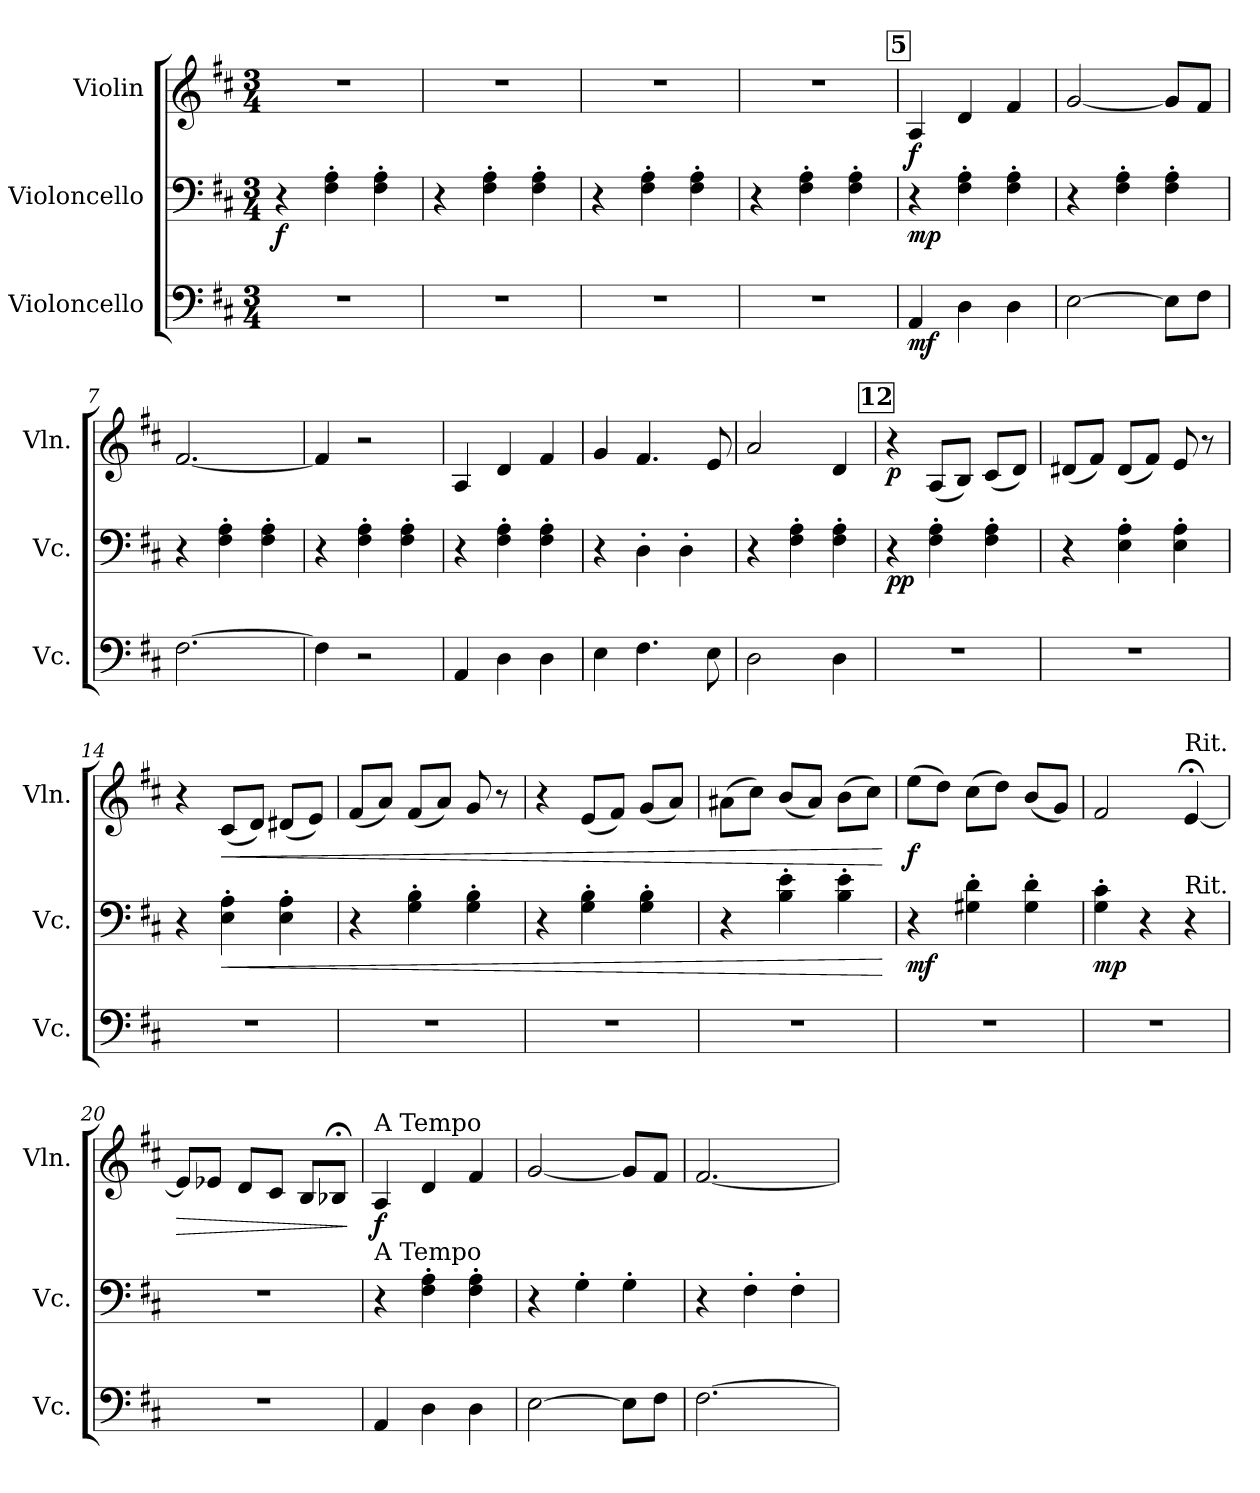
**kern	**dynam	**kern	**dynam	**kern	**dynam
*part3	*part3	*part2	*part2	*part1	*part1
*staff3	*staff3	*staff2	*staff2	*staff1	*staff1
*I"Violoncello	*	*I"Violoncello	*	*I"Violin	*
*I'Vc.	*	*I'Vc.	*	*I'Vln.	*
*clefF4	*	*clefF4	*	*clefG2	*
*k[f#c#]	*	*k[f#c#]	*	*k[f#c#]	*
*M3/4	*	*M3/4	*	*M3/4	*
*MM150	*	*MM150	*	*MM150	*
=1	=1	=1	=1	=1	=1
!	!	!	!LO:DY:b	!	!
2.r	.	4r	f	2.r	.
.	.	4F#\' 4A\'	.	.	.
.	.	4F#\' 4A\'	.	.	.
=2	=2	=2	=2	=2	=2
2.r	.	4r	.	2.r	.
.	.	4F#\' 4A\'	.	.	.
.	.	4F#\' 4A\'	.	.	.
=3	=3	=3	=3	=3	=3
2.r	.	4r	.	2.r	.
.	.	4F#\' 4A\'	.	.	.
.	.	4F#\' 4A\'	.	.	.
=4	=4	=4	=4	=4	=4
2.r	.	4r	.	2.r	.
.	.	4F#\' 4A\'	.	.	.
.	.	4F#\' 4A\'	.	.	.
!!LO:REH:place=s1:a:B:fs=14:t=5
=5	=5	=5	=5	=5	=5
!	!LO:DY:b	!	!LO:DY:b	!	!LO:DY:b
4AA/	mf	4r	mp	4A/	f
4D\	.	4F#\' 4A\'	.	4d/	.
4D\	.	4F#\' 4A\'	.	4f#/	.
=6	=6	=6	=6	=6	=6
[2E\	.	4r	.	[2g/	.
.	.	4F#\' 4A\'	.	.	.
8E\L]	.	4F#\' 4A\'	.	8g/L]	.
8F#\J	.	.	.	8f#/J	.
=7	=7	=7	=7	=7	=7
[2.F#\	.	4r	.	[2.f#/	.
.	.	4F#\' 4A\'	.	.	.
.	.	4F#\' 4A\'	.	.	.
=8	=8	=8	=8	=8	=8
4F#\]	.	4r	.	4f#/]	.
2r	.	4F#\' 4A\'	.	2r	.
.	.	4F#\' 4A\'	.	.	.
=9	=9	=9	=9	=9	=9
4AA/	.	4r	.	4A/	.
4D\	.	4F#\' 4A\'	.	4d/	.
4D\	.	4F#\' 4A\'	.	4f#/	.
=10	=10	=10	=10	=10	=10
4E\	.	4r	.	4g/	.
4.F#\	.	4D'\	.	4.f#/	.
.	.	4D'\	.	.	.
8E\	.	.	.	8e/	.
!!LO:LB:g=z
=11	=11	=11	=11	=11	=11
2D\	.	4r	.	2a/	.
.	.	4F#\' 4A\'	.	.	.
4D\	.	4F#\' 4A\'	.	4d/	.
!!LO:REH:place=s1:a:B:fs=14:t=12
=12	=12	=12	=12	=12	=12
!	!	!	!LO:DY:b	!	!LO:DY:b
2.r	.	4r	pp	4r	p
.	.	4F#\' 4A\'	.	(<8A/L	.
.	.	.	.	8B/J)	.
.	.	4F#\' 4A\'	.	(<8c#/L	.
.	.	.	.	8d/J)	.
=13	=13	=13	=13	=13	=13
2.r	.	4r	.	(<8d#X/L	.
.	.	.	.	8f#/J)	.
.	.	4E\' 4A\'	.	(<8d#/L	.
.	.	.	.	8f#/J)	.
.	.	4E\' 4A\'	.	8e/	.
.	.	.	.	8r	.
=14	=14	=14	=14	=14	=14
2.r	.	4r	.	4r	.
!	!	!	!LO:HP:b	!	!LO:HP:b
.	.	4E\' 4A\'	<	(<8c#/L	<
.	.	.	.	8d/J)	.
.	.	4E\' 4A\'	.	(<8d#X/L	.
.	.	.	.	8e/J)	.
=15	=15	=15	=15	=15	=15
2.r	.	4r	.	(<8f#/L	.
.	.	.	.	8a/J)	.
.	.	4G\' 4B\'	.	(<8f#/L	.
.	.	.	.	8a/J)	.
.	.	4G\' 4B\'	.	8g/	.
.	.	.	.	8r	.
=16	=16	=16	=16	=16	=16
2.r	.	4r	.	4r	.
.	.	4G\' 4B\'	.	(<8e/L	.
.	.	.	.	8f#/J)	.
.	.	4G\' 4B\'	.	(<8g/L	.
.	.	.	.	8a/J)	.
=17	=17	=17	=17	=17	=17
2.r	.	4r	.	(>8a#X\L	.
.	.	.	.	8cc#\J)	.
.	.	4B\' 4e\'	.	(<8b/L	.
.	.	.	.	8a#/J)	.
.	.	4B\' 4e\'	.	(>8b\L	.
.	.	.	.	8cc#\J)	.
.	.	.	[	.	[
!!LO:LB:g=z
=18	=18	=18	=18	=18	=18
!	!	!	!LO:DY:b	!	!LO:DY:b
2.r	.	4r	mf	(>8ee\L	f
.	.	.	.	8dd\J)	.
.	.	4G#X\' 4d\'	.	(>8cc#\L	.
.	.	.	.	8dd\J)	.
.	.	4G#\' 4d\'	.	(<8b/L	.
.	.	.	.	8g/J)	.
=19	=19	=19	=19	=19	=19
!	!	!	!LO:DY:b	!	!
2.r	.	4G\' 4c#\'	mp	2f#/	.
.	.	4r	.	.	.
*	*	*	*	*MM100	*
!	!	!	!	!LO:TX:a:t=Rit.	!
!	!	!LO:TX:a:t=Rit.	!	!	!
.	.	4r	.	[4e;</	.
=20	=20	=20	=20	=20	=20
!	!	!	!	!	!LO:HP:b
2.r	.	2.r	.	8e/L]	>
.	.	.	.	8e-X/J	.
.	.	.	.	8d/L	.
.	.	.	.	8c#/J	.
*	*	*	*	*MM60	*
.	.	.	.	8B/L	.
.	.	.	.	8B-X;</J	.
.	.	.	.	.	]
=21	=21	=21	=21	=21	=21
!!LO:REH:place=s1:a:B:fs=14:t=21
*	*	*	*	*MM150	*
!	!	!	!	!LO:TX:a:t=A Tempo	!
!	!	!LO:TX:a:t=A Tempo	!	!	!
!	!	!	!	!	!LO:DY:b
4AA/	.	4r	.	4A/	f
4D\	.	4F#\' 4A\'	.	4d/	.
4D\	.	4F#\' 4A\'	.	4f#/	.
=22	=22	=22	=22	=22	=22
[2E\	.	4r	.	[2g/	.
.	.	4G'\	.	.	.
8E\L]	.	4G'\	.	8g/L]	.
8F#\J	.	.	.	8f#/J	.
=23	=23	=23	=23	=23	=23
[2.F#\	.	4r	.	[2.f#/	.
.	.	4F#'\	.	.	.
.	.	4F#'\	.	.	.
=	=	=	=	=	=
*-	*-	*-	*-	*-	*-
